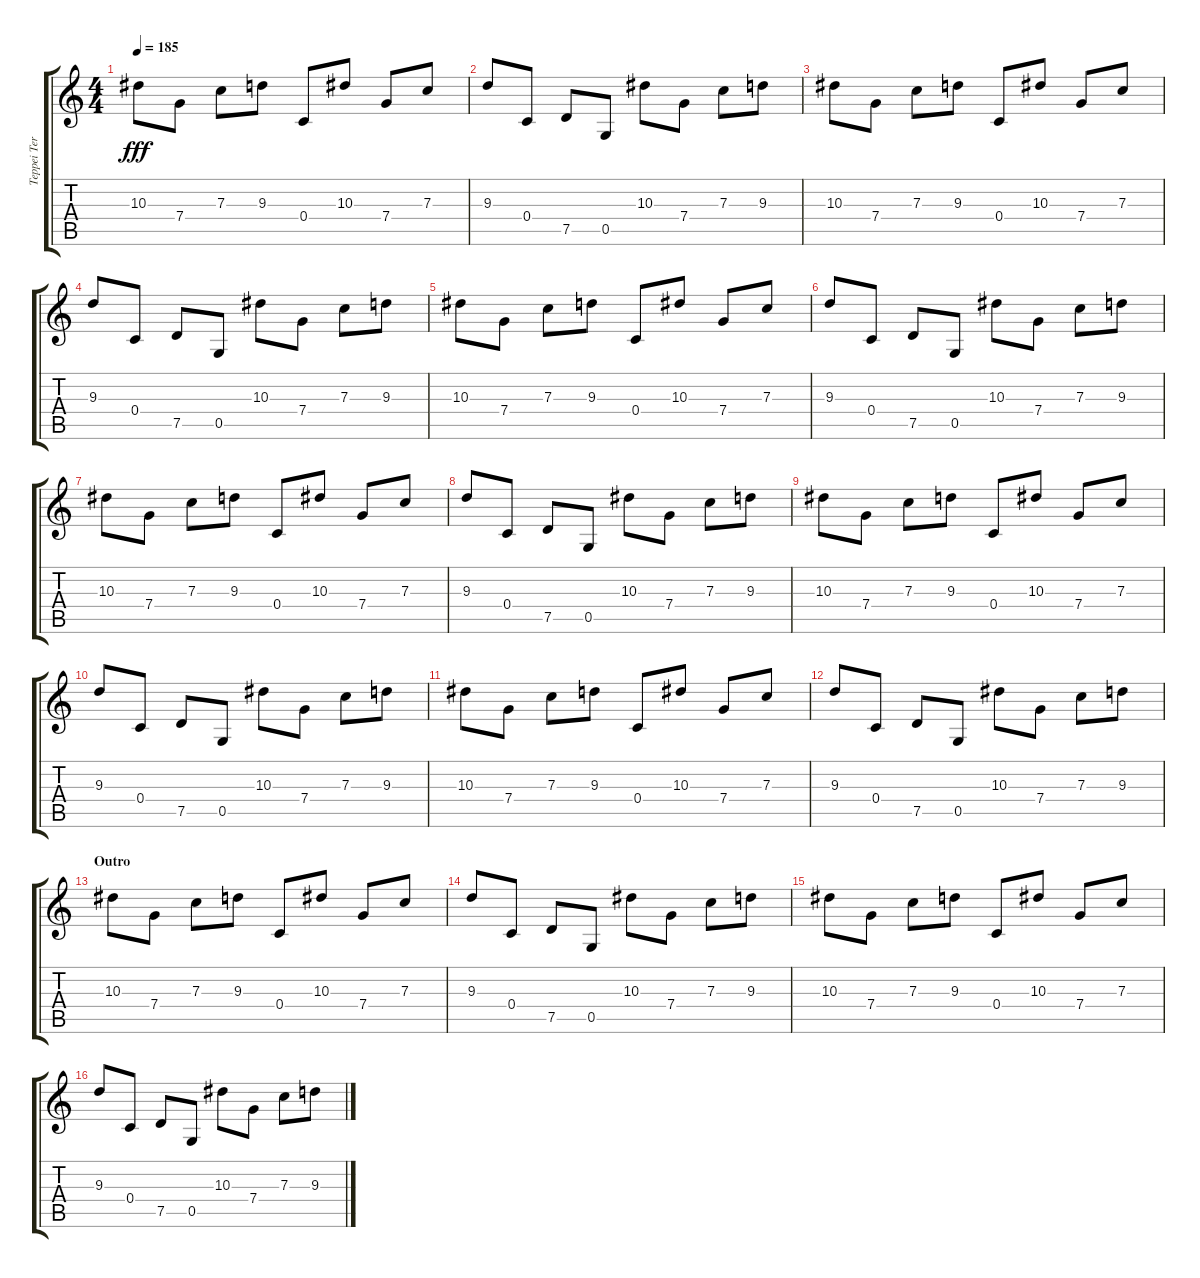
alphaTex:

\track ("Teppei Teranishi (Guitar)" "Teppei Ter") {instrument overdrivenguitar}
\staff {score tabs}
\tuning (D4 A3 F3 C3 G2 C2) {hide}
\ts (4 4)
\tempo 185
\clef g2
\ks c
10.3.8{dy fff} 7.4.8 7.3.8 9.3.8 0.4.8 10.3.8 7.4.8 7.3.8 |
9.3.8 0.4.8 7.5.8 0.5.8 10.3.8 7.4.8 7.3.8 9.3.8 |
10.3.8 7.4.8 7.3.8 9.3.8 0.4.8 10.3.8 7.4.8 7.3.8 |
9.3.8 0.4.8 7.5.8 0.5.8 10.3.8 7.4.8 7.3.8 9.3.8 |
10.3.8 7.4.8 7.3.8 9.3.8 0.4.8 10.3.8 7.4.8 7.3.8 |
9.3.8 0.4.8 7.5.8 0.5.8 10.3.8 7.4.8 7.3.8 9.3.8 |
10.3.8 7.4.8 7.3.8 9.3.8 0.4.8 10.3.8 7.4.8 7.3.8 |
9.3.8 0.4.8 7.5.8 0.5.8 10.3.8 7.4.8 7.3.8 9.3.8 |
10.3.8 7.4.8 7.3.8 9.3.8 0.4.8 10.3.8 7.4.8 7.3.8 |
9.3.8 0.4.8 7.5.8 0.5.8 10.3.8 7.4.8 7.3.8 9.3.8 |
10.3.8 7.4.8 7.3.8 9.3.8 0.4.8 10.3.8 7.4.8 7.3.8 |
9.3.8 0.4.8 7.5.8 0.5.8 10.3.8 7.4.8 7.3.8 9.3.8 |
\section ("" "Outro")
10.3.8 7.4.8 7.3.8 9.3.8 0.4.8 10.3.8 7.4.8 7.3.8 |
9.3.8 0.4.8 7.5.8 0.5.8 10.3.8 7.4.8 7.3.8 9.3.8 |
10.3.8 7.4.8 7.3.8 9.3.8 0.4.8 10.3.8 7.4.8 7.3.8 |
9.3.8 0.4.8 7.5.8 0.5.8 10.3.8 7.4.8 7.3.8 9.3.8
